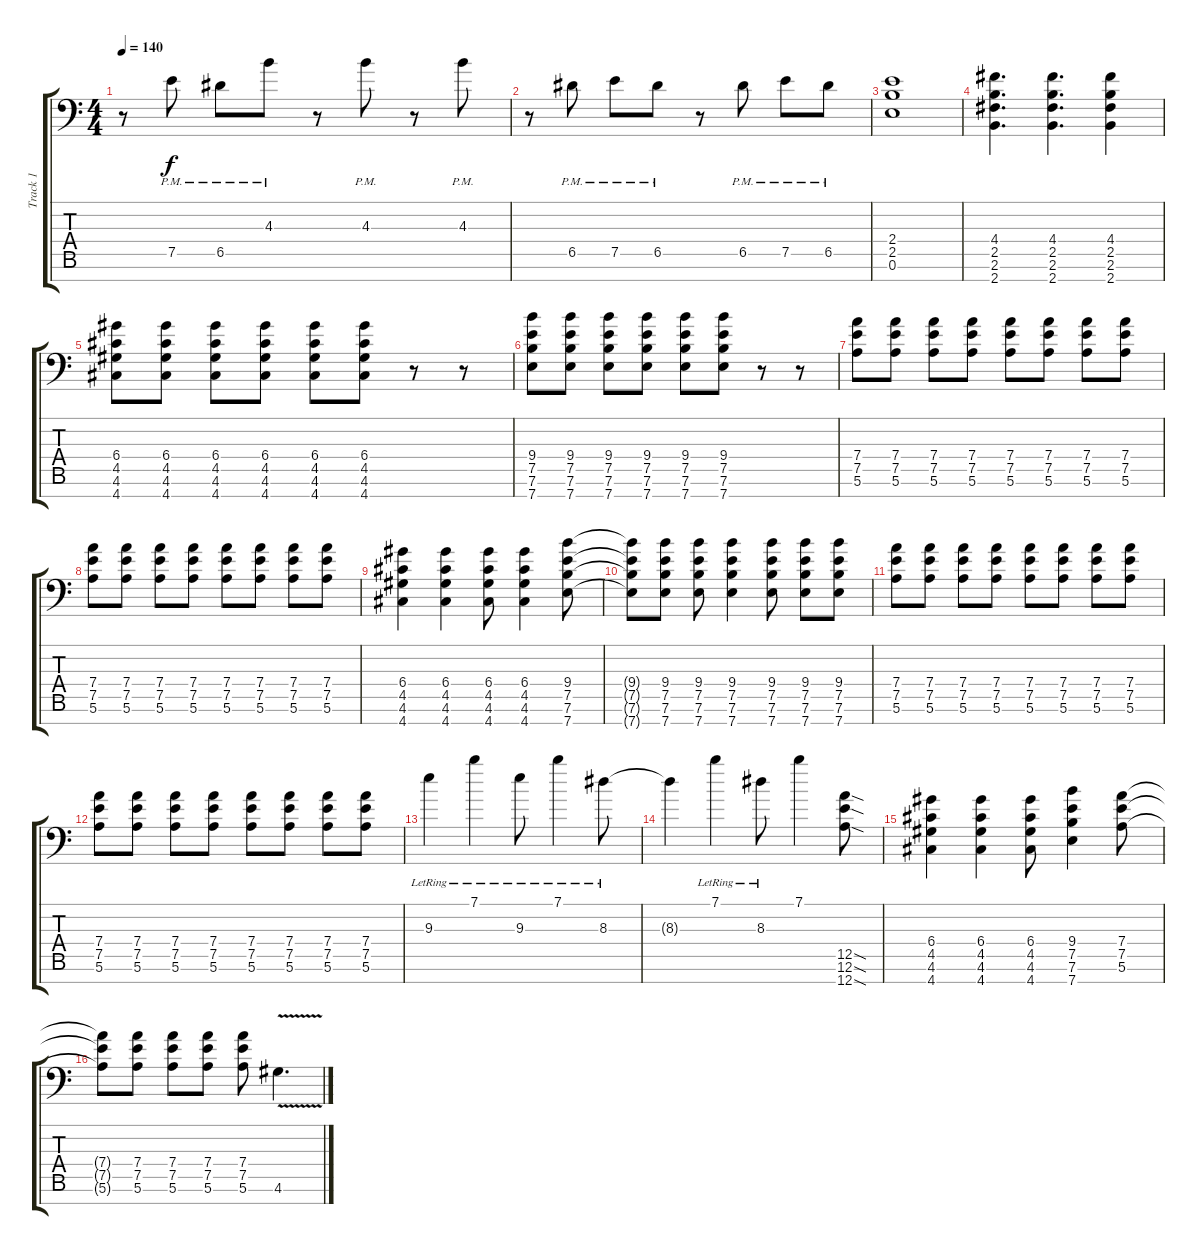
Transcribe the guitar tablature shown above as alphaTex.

\track ("Track 1" "Track 1") {instrument acousticguitarsteel}
\staff {score tabs}
\tuning (E4 B3 G3 D3 A2 E2 A1) {hide}
\ts (4 4)
\tempo 140
\clef f4
\ks c
r.8{dy f} 7.5{pm}.8 6.5{pm}.8 4.3{pm}.8 r.8 4.3{pm}.8 r.8 4.3{pm}.8 |
r.8 6.5{pm}.8 7.5{pm}.8 6.5{pm}.8 r.8 6.5{pm}.8 7.5{pm}.8 6.5{pm}.8 |
(2.4 2.5 0.6).1 |
(4.4 2.5 2.6 2.7).4{d} (4.4 2.5 2.6 2.7).4{d} (4.4 2.5 2.6 2.7).4 |
(6.4 4.5 4.6 4.7).8 (6.4 4.5 4.6 4.7).8 (6.4 4.5 4.6 4.7).8 (6.4 4.5 4.6 4.7).8 (6.4 4.5 4.6 4.7).8 (6.4 4.5 4.6 4.7).8 r.8 r.8 |
(9.4 7.5 7.6 7.7).8 (9.4 7.5 7.6 7.7).8 (9.4 7.5 7.6 7.7).8 (9.4 7.5 7.6 7.7).8 (9.4 7.5 7.6 7.7).8 (9.4 7.5 7.6 7.7).8 r.8 r.8 |
(7.4 7.5 5.6).8 (7.4 7.5 5.6).8 (7.4 7.5 5.6).8 (7.4 7.5 5.6).8 (7.4 7.5 5.6).8 (7.4 7.5 5.6).8 (7.4 7.5 5.6).8 (7.4 7.5 5.6).8 |
(7.4 7.5 5.6).8 (7.4 7.5 5.6).8 (7.4 7.5 5.6).8 (7.4 7.5 5.6).8 (7.4 7.5 5.6).8 (7.4 7.5 5.6).8 (7.4 7.5 5.6).8 (7.4 7.5 5.6).8 |
(6.4 4.5 4.6 4.7).4 (6.4 4.5 4.6 4.7).4 (6.4 4.5 4.6 4.7).8 (6.4 4.5 4.6 4.7).4 (9.4 7.5 7.6 7.7).8 |
(9.4{t} 7.5{t} 7.6{t} 7.7{t}).8 (9.4 7.5 7.6 7.7).8 (9.4 7.5 7.6 7.7).8 (9.4 7.5 7.6 7.7).4 (9.4 7.5 7.6 7.7).8 (9.4 7.5 7.6 7.7).8 (9.4 7.5 7.6 7.7).8 |
(7.4 7.5 5.6).8 (7.4 7.5 5.6).8 (7.4 7.5 5.6).8 (7.4 7.5 5.6).8 (7.4 7.5 5.6).8 (7.4 7.5 5.6).8 (7.4 7.5 5.6).8 (7.4 7.5 5.6).8 |
(7.4 7.5 5.6).8 (7.4 7.5 5.6).8 (7.4 7.5 5.6).8 (7.4 7.5 5.6).8 (7.4 7.5 5.6).8 (7.4 7.5 5.6).8 (7.4 7.5 5.6).8 (7.4 7.5 5.6).8 |
9.3{lr}.4 7.1{lr}.4 9.3{lr}.8 7.1{lr}.4 8.3{lr}.8 |
8.3{t}.4 7.1{lr}.4 8.3{lr}.8 7.1.4 (12.5{sod} 12.6{sod} 12.7{sod}).8 |
(6.4 4.5 4.6 4.7).4 (6.4 4.5 4.6 4.7).4 (6.4 4.5 4.6 4.7).8 (9.4 7.5 7.6 7.7).4 (7.4 7.5 5.6).8 |
(7.4{t} 7.5{t} 5.6{t}).8 (7.4 7.5 5.6).8 (7.4 7.5 5.6).8 (7.4 7.5 5.6).8 (7.4 7.5 5.6).8 4.6{v}.4{d}
